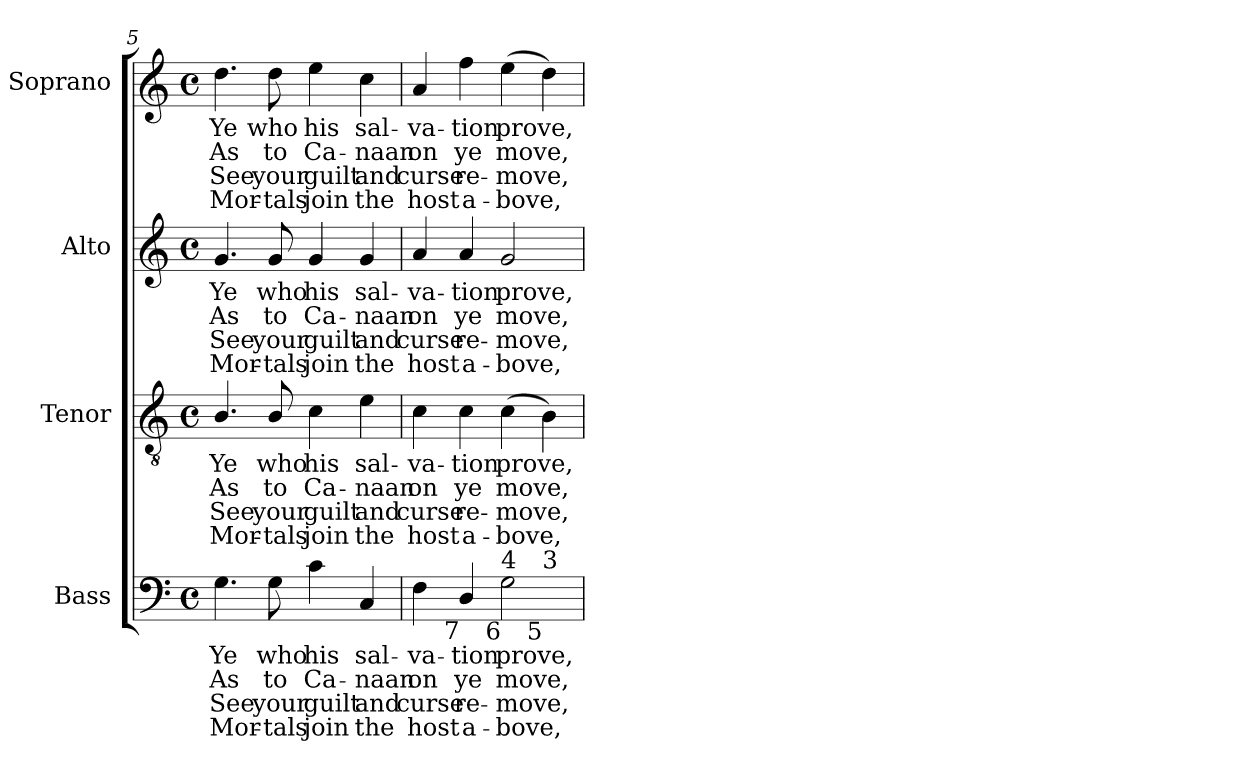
**kern	**text	**text	**text	**text	**kern	**text	**text	**text	**text	**kern	**text	**text	**text	**text	**kern	**text	**text	**text	**text
*part4	*part4	*part4	*part4	*part4	*part3	*part3	*part3	*part3	*part3	*part2	*part2	*part2	*part2	*part2	*part1	*part1	*part1	*part1	*part1
*staff4	*staff4	*staff4	*staff4	*staff4	*staff3	*staff3	*staff3	*staff3	*staff3	*staff2	*staff2	*staff2	*staff2	*staff2	*staff1	*staff1	*staff1	*staff1	*staff1
*I"Bass	*	*	*	*	*I"Tenor	*	*	*	*	*I"Alto	*	*	*	*	*I"Soprano	*	*	*	*
*I'B.	*	*	*	*	*I'T.	*	*	*	*	*I'A.	*	*	*	*	*I'S.	*	*	*	*
!!LO:LB:g=z
*clefF4	*	*	*	*	*clefGv2	*	*	*	*	*clefG2	*	*	*	*	*clefG2	*	*	*	*
*	*	*	*	*	*ITrd7c12	*	*	*	*	*	*	*	*	*	*	*	*	*	*
*k[]	*	*	*	*	*k[]	*	*	*	*	*k[]	*	*	*	*	*k[]	*	*	*	*
*C:	*	*	*	*	*C:	*	*	*	*	*C:	*	*	*	*	*C:	*	*	*	*
*M4/4	*	*	*	*	*M4/4	*	*	*	*	*M4/4	*	*	*	*	*M4/4	*	*	*	*
*met(c)	*	*	*	*	*met(c)	*	*	*	*	*met(c)	*	*	*	*	*met(c)	*	*	*	*
=5	=5	=5	=5	=5	=5	=5	=5	=5	=5	=5	=5	=5	=5	=5	=5	=5	=5	=5	=5
!	!LO:LY:b:color=#000000	!LO:LY:b:color=#000000	!LO:LY:b:color=#000000	!LO:LY:b:color=#000000	!	!	!	!	!	!	!	!	!	!	!	!	!	!	!
!	!	!	!	!	!	!LO:LY:b:color=#000000	!LO:LY:b:color=#000000	!LO:LY:b:color=#000000	!LO:LY:b:color=#000000	!	!	!	!	!	!	!	!	!	!
!	!	!	!	!	!	!	!	!	!	!	!LO:LY:b:color=#000000	!LO:LY:b:color=#000000	!LO:LY:b:color=#000000	!LO:LY:b:color=#000000	!	!	!	!	!
!	!	!	!	!	!	!	!	!	!	!	!	!	!	!	!	!LO:LY:b:color=#000000	!LO:LY:b:color=#000000	!LO:LY:b:color=#000000	!LO:LY:b:color=#000000
4.Gi\	Ye	As	See	Mor-	4.BBi/	Ye	As	See	Mor-	4.gi/	Ye	As	See	Mor-	4.ddi\	Ye	As	See	Mor-
!	!LO:LY:b:color=#000000	!LO:LY:b:color=#000000	!LO:LY:b:color=#000000	!LO:LY:b:color=#000000	!	!	!	!	!	!	!	!	!	!	!	!	!	!	!
!	!	!	!	!	!	!LO:LY:b:color=#000000	!LO:LY:b:color=#000000	!LO:LY:b:color=#000000	!LO:LY:b:color=#000000	!	!	!	!	!	!	!	!	!	!
!	!	!	!	!	!	!	!	!	!	!	!LO:LY:b:color=#000000	!LO:LY:b:color=#000000	!LO:LY:b:color=#000000	!LO:LY:b:color=#000000	!	!	!	!	!
!	!	!	!	!	!	!	!	!	!	!	!	!	!	!	!	!LO:LY:b:color=#000000	!LO:LY:b:color=#000000	!LO:LY:b:color=#000000	!LO:LY:b:color=#000000
8Gi\	who	to	-your	tals	8BBi/	who	to	-your	tals	8gi/	who	to	-your	tals	8ddi\	who	to	-your	tals
!	!LO:LY:b:color=#000000	!LO:LY:b:color=#000000	!LO:LY:b:color=#000000	!LO:LY:b:color=#000000	!	!	!	!	!	!	!	!	!	!	!	!	!	!	!
!	!	!	!	!	!	!LO:LY:b:color=#000000	!LO:LY:b:color=#000000	!LO:LY:b:color=#000000	!LO:LY:b:color=#000000	!	!	!	!	!	!	!	!	!	!
!	!	!	!	!	!	!	!	!	!	!	!LO:LY:b:color=#000000	!LO:LY:b:color=#000000	!LO:LY:b:color=#000000	!LO:LY:b:color=#000000	!	!	!	!	!
!	!	!	!	!	!	!	!	!	!	!	!	!	!	!	!	!LO:LY:b:color=#000000	!LO:LY:b:color=#000000	!LO:LY:b:color=#000000	!LO:LY:b:color=#000000
4ci\	his	Ca-	guilt	join	4Ci\	his	Ca-	guilt	join	4gi/	his	Ca-	guilt	join	4eei\	his	Ca-	guilt	join
!	!LO:LY:b:color=#000000	!LO:LY:b:color=#000000	!LO:LY:b:color=#000000	!LO:LY:b:color=#000000	!	!	!	!	!	!	!	!	!	!	!	!	!	!	!
!	!	!	!	!	!	!LO:LY:b:color=#000000	!LO:LY:b:color=#000000	!LO:LY:b:color=#000000	!LO:LY:b:color=#000000	!	!	!	!	!	!	!	!	!	!
!	!	!	!	!	!	!	!	!	!	!	!LO:LY:b:color=#000000	!LO:LY:b:color=#000000	!LO:LY:b:color=#000000	!LO:LY:b:color=#000000	!	!	!	!	!
!	!	!	!	!	!	!	!	!	!	!	!	!	!	!	!	!LO:LY:b:color=#000000	!LO:LY:b:color=#000000	!LO:LY:b:color=#000000	!LO:LY:b:color=#000000
4Ci/	sal-	-naan	and	the	4Ei\	sal-	-naan	and	the	4gi/	sal-	-naan	and	the	4cci\	sal-	-naan	and	the
=6	=6	=6	=6	=6	=6	=6	=6	=6	=6	=6	=6	=6	=6	=6	=6	=6	=6	=6	=6
!	!LO:LY:b:color=#000000	!LO:LY:b:color=#000000	!LO:LY:b:color=#000000	!LO:LY:b:color=#000000	!	!	!	!	!	!	!	!	!	!	!	!	!	!	!
!	!	!	!	!	!	!LO:LY:b:color=#000000	!LO:LY:b:color=#000000	!LO:LY:b:color=#000000	!LO:LY:b:color=#000000	!	!	!	!	!	!	!	!	!	!
!	!	!	!	!	!	!	!	!	!	!	!LO:LY:b:color=#000000	!LO:LY:b:color=#000000	!LO:LY:b:color=#000000	!LO:LY:b:color=#000000	!	!	!	!	!
!	!	!	!	!	!	!	!	!	!	!	!	!	!	!	!	!LO:LY:b:color=#000000	!LO:LY:b:color=#000000	!LO:LY:b:color=#000000	!LO:LY:b:color=#000000
*^	*	*	*	*	*	*	*	*	*	*	*	*	*	*	*	*	*	*	*
4Fi\	2.ryy	-va-	on	curse	host	4Ci\	-va-	on	curse	host	4ai/	-va-	on	curse	host	4ai/	-va-	on	curse	host
!	!	!LO:LY:b:color=#000000	!LO:LY:b:color=#000000	!LO:LY:b:color=#000000	!LO:LY:b:color=#000000	!	!	!	!	!	!	!	!	!	!	!	!	!	!	!
!	!	!	!	!	!	!	!LO:LY:b:color=#000000	!LO:LY:b:color=#000000	!LO:LY:b:color=#000000	!LO:LY:b:color=#000000	!	!	!	!	!	!	!	!	!	!
!	!	!	!	!	!	!	!	!	!	!	!	!LO:LY:b:color=#000000	!LO:LY:b:color=#000000	!LO:LY:b:color=#000000	!LO:LY:b:color=#000000	!	!	!	!	!
!LO:TX:b:rj:t=7	!	!	!	!	!	!	!	!	!	!	!	!	!	!	!	!	!	!	!	!
!	!	!	!	!	!	!	!	!	!	!	!	!	!	!	!	!	!LO:LY:b:color=#000000	!LO:LY:b:color=#000000	!LO:LY:b:color=#000000	!LO:LY:b:color=#000000
4Di/	.	-tion	ye	re-	-a-	4Ci\	-tion	ye	re-	-a-	4ai/	-tion	ye	re-	-a-	4ffi\	-tion	ye	re-	-a-
!	!	!LO:LY:b:color=#000000	!LO:LY:b:color=#000000	!LO:LY:b:color=#000000	!LO:LY:b:color=#000000	!	!	!	!	!	!	!	!	!	!	!	!	!	!	!
!	!	!	!	!	!	!	!LO:LY:b:color=#000000	!LO:LY:b:color=#000000	!LO:LY:b:color=#000000	!LO:LY:b:color=#000000	!	!	!	!	!	!	!	!	!	!
!	!	!	!	!	!	!	!	!	!	!	!	!LO:LY:b:color=#000000	!LO:LY:b:color=#000000	!LO:LY:b:color=#000000	!LO:LY:b:color=#000000	!	!	!	!	!
!LO:TX:b:rj:t=6	!	!	!	!	!	!	!	!	!	!	!	!	!	!	!	!	!	!	!	!
!LO:TX:t=4	!	!	!	!	!	!	!	!	!	!	!	!	!	!	!	!	!	!	!	!
!	!	!	!	!	!	!	!	!	!	!	!	!	!	!	!	!	!LO:LY:b:color=#000000	!LO:LY:b:color=#000000	!LO:LY:b:color=#000000	!LO:LY:b:color=#000000
2Gi\	.	prove,	move,	-move,	bove,	(4Ci\	prove,	move,	-move,	bove,	2gi/	prove,	move,	-move,	bove,	(4eei\	prove,	move,	-move,	bove,
!	!LO:TX:b:rj:t=5	!	!	!	!	!	!	!	!	!	!	!	!	!	!	!	!	!	!	!
!	!LO:TX:t=3	!	!	!	!	!	!	!	!	!	!	!	!	!	!	!	!	!	!	!
.	4ryy	.	.	.	.	4BBi\)	.	.	.	.	.	.	.	.	.	4ddi\)	.	.	.	.
*v	*v	*	*	*	*	*	*	*	*	*	*	*	*	*	*	*	*	*	*	*
=	=	=	=	=	=	=	=	=	=	=	=	=	=	=	=	=	=	=	=
*-	*-	*-	*-	*-	*-	*-	*-	*-	*-	*-	*-	*-	*-	*-	*-	*-	*-	*-	*-
